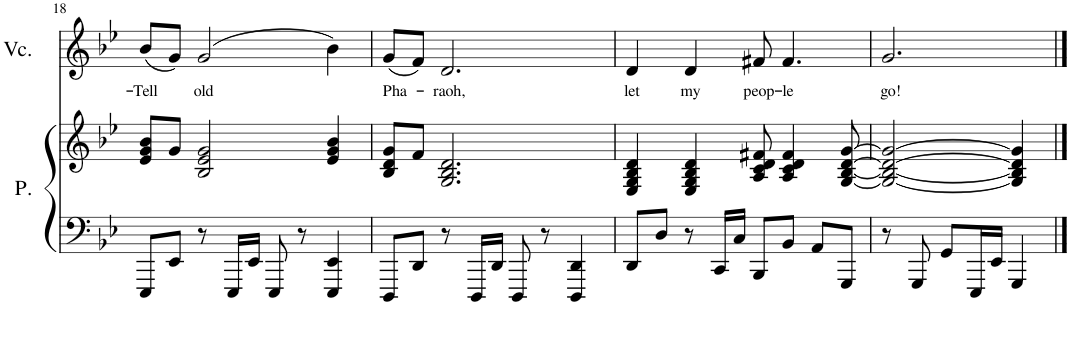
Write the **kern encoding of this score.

**kern	**kern	**kern	**text
*part2	*part2	*part1	*part1
*staff3	*staff2	*staff1	*staff1
*I"Piano	*	*I"Voice	*
*I'P.	*	*I'Vc.	*
!!LO:PB:g=z
*clefF4	*clefG2	*clefG2	*
*k[b-e-]	*k[b-e-]	*k[b-e-]	*
*B-:	*B-:	*B-:	*
*M4/4	*M4/4	*M4/4	*
=18	=18	=18	=18
!	!	!	!LO:LY:b
8EEE-/L	8e-/ 8g/ 8b-/L	(8b-/L	-Tell
8EE-/J	8g/J	8g/J)	.
!	!	!	!LO:LY:b
8r	2B-/ 2e-/ 2g/	(2g/	old
16EEE-/LL	.	.	.
16EE-/JJ	.	.	.
8EEE-/	.	.	.
8r	.	.	.
4EEE-/ 4EE-/	4e-/ 4g/ 4b-/	4b-\)	.
=19	=19	=19	=19
!	!	!	!LO:LY:b
8DDD/L	8B-/ 8d/ 8g/L	(8g/L	Pha-
8DD/J	8f/J	8f/J)	.
!	!	!	!LO:LY:b
8r	2.G/ 2.B-/ 2.d/	2.d/	-raoh,
16DDD/LL	.	.	.
16DD/JJ	.	.	.
8DDD/	.	.	.
8r	.	.	.
4DDD/ 4DD/	.	.	.
=20	=20	=20	=20
!	!	!	!LO:LY:b
8DD/L	4E-/ 4G/ 4B-/ 4d/	4d/	let
8D/J	.	.	.
!	!	!	!LO:LY:b
8r	4E-/ 4G/ 4B-/ 4d/	4d/	my
16CC/LL	.	.	.
16C/JJ	.	.	.
!	!	!	!LO:LY:b
8BBB-/L	8A/ 8c/ 8d/ 8f#X/	8f#X/	peop-
!	!	!	!LO:LY:b
8BB-/J	4A/ 4c/ 4d/ 4f#/	4.f#/	-le
8AA/L	.	.	.
8GGG/J	[8G/ [8B-/ [8d/ [8g/	.	.
=21	=21	=21	=21
!	!	!	!LO:LY:b
8r	2G/_ 2B-/_ 2d/_ 2g/_	2.g/	go!
8GGG/	.	.	.
8GG/L	.	.	.
16EEE-/L	.	.	.
16EE-/JJ	.	.	.
4GGG/	4G/] 4B-/] 4d/] 4g/]	.	.
==	==	==	==
*-	*-	*-	*-
